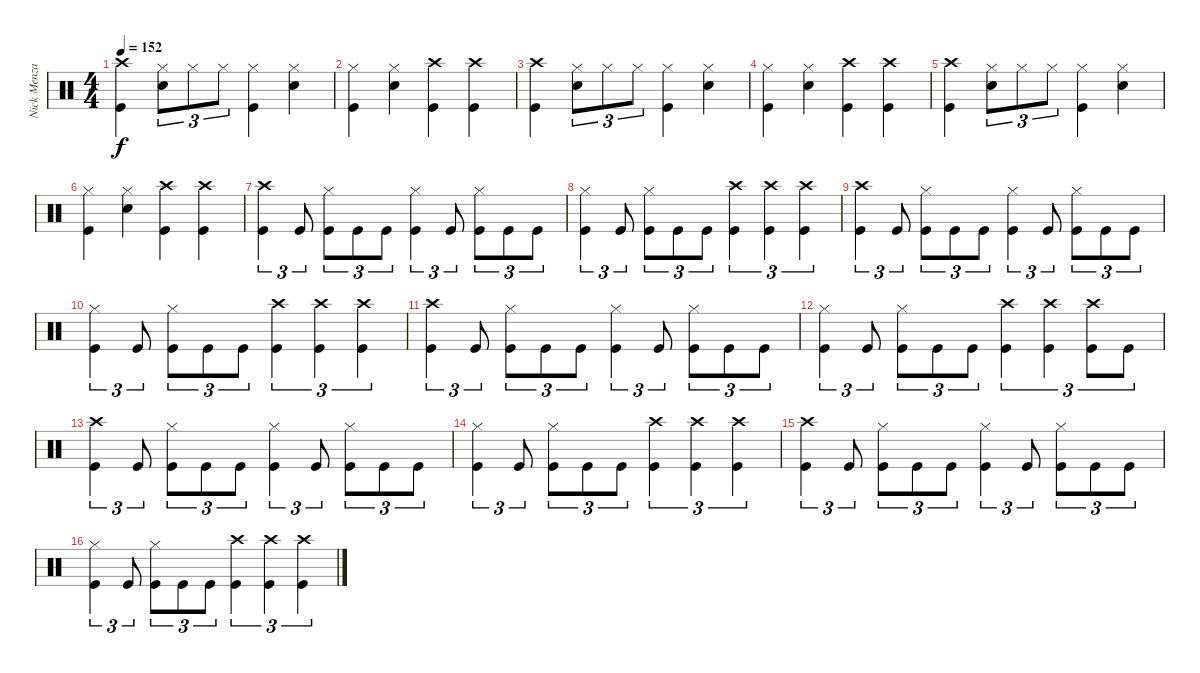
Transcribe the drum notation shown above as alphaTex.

\track ("Nick Menza" "Nick Menza") {instrument percussion}
\staff {score}
\articulation defaults
\ts (4 4)
\tempo 152
\clef neutral
\ks c
("Crash high (hit)" "Kick (hit)").4{dy f} ("Hi-Hat (closed)" "Snare (hit) 2").8{tu (3 2)} "Hi-Hat (closed)".8{tu (3 2)} "Hi-Hat (closed)".8{tu (3 2)} ("Hi-Hat (closed)" "Kick (hit)").4 ("Hi-Hat (closed)" "Snare (hit) 2").4 |
("Hi-Hat (closed)" "Kick (hit)").4 ("Hi-Hat (closed)" "Snare (hit) 2").4 ("Crash high (hit)" "Kick (hit)").4 ("Crash high (hit)" "Kick (hit)").4 |
("Crash high (hit)" "Kick (hit)").4 ("Hi-Hat (closed)" "Snare (hit) 2").8{tu (3 2)} "Hi-Hat (closed)".8{tu (3 2)} "Hi-Hat (closed)".8{tu (3 2)} ("Hi-Hat (closed)" "Kick (hit)").4 ("Hi-Hat (closed)" "Snare (hit) 2").4 |
("Hi-Hat (closed)" "Kick (hit)").4 ("Hi-Hat (closed)" "Snare (hit) 2").4 ("Crash high (hit)" "Kick (hit)").4 ("Crash high (hit)" "Kick (hit)").4 |
("Crash high (hit)" "Kick (hit)").4 ("Hi-Hat (closed)" "Snare (hit) 2").8{tu (3 2)} "Hi-Hat (closed)".8{tu (3 2)} "Hi-Hat (closed)".8{tu (3 2)} ("Hi-Hat (closed)" "Kick (hit)").4 ("Hi-Hat (closed)" "Snare (hit) 2").4 |
("Hi-Hat (closed)" "Kick (hit)").4 ("Hi-Hat (closed)" "Snare (hit) 2").4 ("Crash high (hit)" "Kick (hit)").4 ("Crash high (hit)" "Kick (hit)").4 |
("Crash high (hit)" "Kick (hit)").4{tu (3 2)} "Kick (hit)".8{tu (3 2)} ("Hi-Hat (closed)" "Kick (hit)").8{tu (3 2)} "Kick (hit)".8{tu (3 2)} "Kick (hit)".8{tu (3 2)} ("Hi-Hat (closed)" "Kick (hit)").4{tu (3 2)} "Kick (hit)".8{tu (3 2)} ("Hi-Hat (closed)" "Kick (hit)").8{tu (3 2)} "Kick (hit)".8{tu (3 2)} "Kick (hit)".8{tu (3 2)} |
("Hi-Hat (closed)" "Kick (hit)").4{tu (3 2)} "Kick (hit)".8{tu (3 2)} ("Hi-Hat (closed)" "Kick (hit)").8{tu (3 2)} "Kick (hit)".8{tu (3 2)} "Kick (hit)".8{tu (3 2)} ("Crash high (hit)" "Kick (hit)").4{tu (3 2)} ("Crash high (hit)" "Kick (hit)").4{tu (3 2)} ("Crash high (hit)" "Kick (hit)").4{tu (3 2)} |
("Crash high (hit)" "Kick (hit)").4{tu (3 2)} "Kick (hit)".8{tu (3 2)} ("Hi-Hat (closed)" "Kick (hit)").8{tu (3 2)} "Kick (hit)".8{tu (3 2)} "Kick (hit)".8{tu (3 2)} ("Hi-Hat (closed)" "Kick (hit)").4{tu (3 2)} "Kick (hit)".8{tu (3 2)} ("Hi-Hat (closed)" "Kick (hit)").8{tu (3 2)} "Kick (hit)".8{tu (3 2)} "Kick (hit)".8{tu (3 2)} |
("Hi-Hat (closed)" "Kick (hit)").4{tu (3 2)} "Kick (hit)".8{tu (3 2)} ("Hi-Hat (closed)" "Kick (hit)").8{tu (3 2)} "Kick (hit)".8{tu (3 2)} "Kick (hit)".8{tu (3 2)} ("Crash high (hit)" "Kick (hit)").4{tu (3 2)} ("Crash high (hit)" "Kick (hit)").4{tu (3 2)} ("Crash high (hit)" "Kick (hit)").4{tu (3 2)} |
("Crash high (hit)" "Kick (hit)").4{tu (3 2)} "Kick (hit)".8{tu (3 2)} ("Hi-Hat (closed)" "Kick (hit)").8{tu (3 2)} "Kick (hit)".8{tu (3 2)} "Kick (hit)".8{tu (3 2)} ("Hi-Hat (closed)" "Kick (hit)").4{tu (3 2)} "Kick (hit)".8{tu (3 2)} ("Hi-Hat (closed)" "Kick (hit)").8{tu (3 2)} "Kick (hit)".8{tu (3 2)} "Kick (hit)".8{tu (3 2)} |
("Hi-Hat (closed)" "Kick (hit)").4{tu (3 2)} "Kick (hit)".8{tu (3 2)} ("Hi-Hat (closed)" "Kick (hit)").8{tu (3 2)} "Kick (hit)".8{tu (3 2)} "Kick (hit)".8{tu (3 2)} ("Crash high (hit)" "Kick (hit)").4{tu (3 2)} ("Crash high (hit)" "Kick (hit)").4{tu (3 2)} ("Crash high (hit)" "Kick (hit)").8{tu (3 2)} "Kick (hit)".8{tu (3 2)} |
("Crash high (hit)" "Kick (hit)").4{tu (3 2)} "Kick (hit)".8{tu (3 2)} ("Hi-Hat (closed)" "Kick (hit)").8{tu (3 2)} "Kick (hit)".8{tu (3 2)} "Kick (hit)".8{tu (3 2)} ("Hi-Hat (closed)" "Kick (hit)").4{tu (3 2)} "Kick (hit)".8{tu (3 2)} ("Hi-Hat (closed)" "Kick (hit)").8{tu (3 2)} "Kick (hit)".8{tu (3 2)} "Kick (hit)".8{tu (3 2)} |
("Hi-Hat (closed)" "Kick (hit)").4{tu (3 2)} "Kick (hit)".8{tu (3 2)} ("Hi-Hat (closed)" "Kick (hit)").8{tu (3 2)} "Kick (hit)".8{tu (3 2)} "Kick (hit)".8{tu (3 2)} ("Crash high (hit)" "Kick (hit)").4{tu (3 2)} ("Crash high (hit)" "Kick (hit)").4{tu (3 2)} ("Crash high (hit)" "Kick (hit)").4{tu (3 2)} |
("Crash high (hit)" "Kick (hit)").4{tu (3 2)} "Kick (hit)".8{tu (3 2)} ("Hi-Hat (closed)" "Kick (hit)").8{tu (3 2)} "Kick (hit)".8{tu (3 2)} "Kick (hit)".8{tu (3 2)} ("Hi-Hat (closed)" "Kick (hit)").4{tu (3 2)} "Kick (hit)".8{tu (3 2)} ("Hi-Hat (closed)" "Kick (hit)").8{tu (3 2)} "Kick (hit)".8{tu (3 2)} "Kick (hit)".8{tu (3 2)} |
("Hi-Hat (closed)" "Kick (hit)").4{tu (3 2)} "Kick (hit)".8{tu (3 2)} ("Hi-Hat (closed)" "Kick (hit)").8{tu (3 2)} "Kick (hit)".8{tu (3 2)} "Kick (hit)".8{tu (3 2)} ("Crash high (hit)" "Kick (hit)").4{tu (3 2)} ("Crash high (hit)" "Kick (hit)").4{tu (3 2)} ("Crash high (hit)" "Kick (hit)").4{tu (3 2)}
